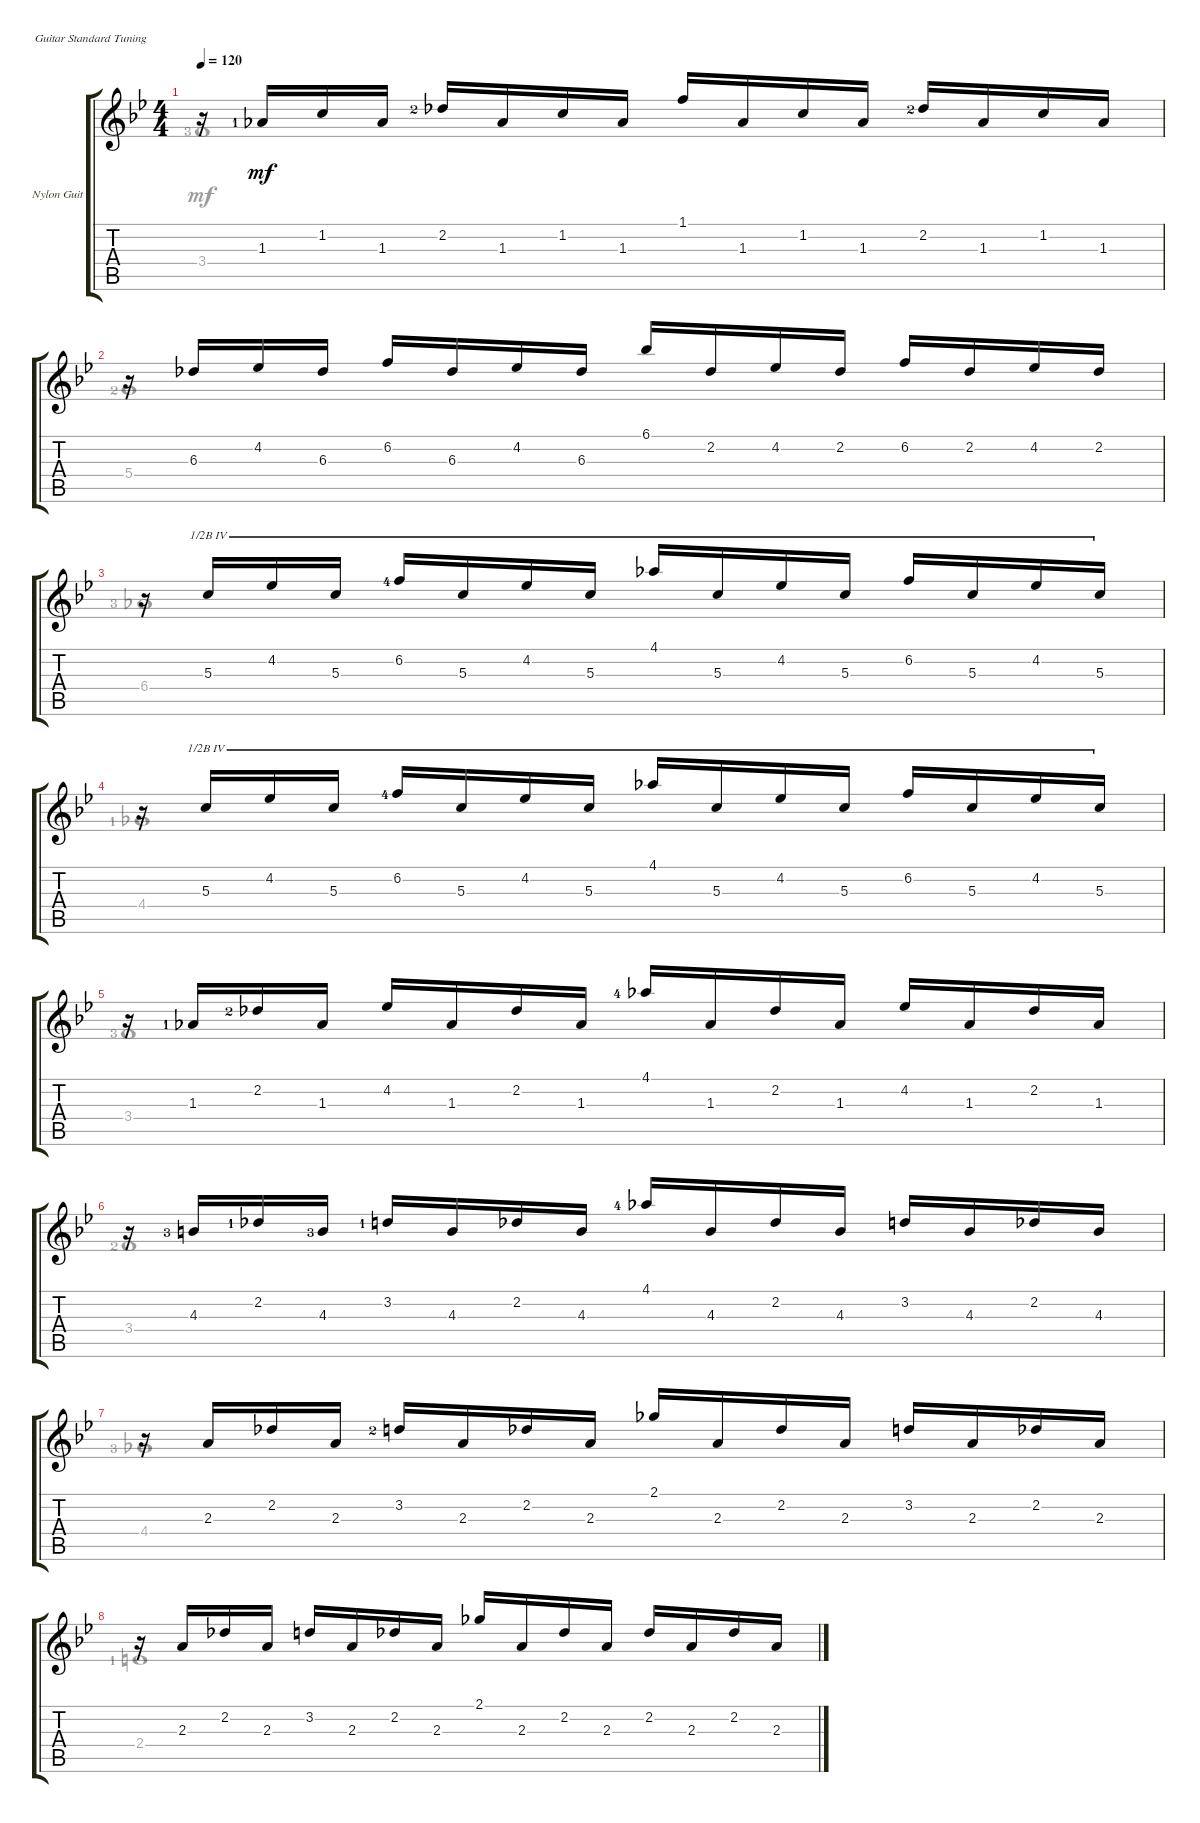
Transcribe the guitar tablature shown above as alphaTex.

\defaultSystemsLayout 4
\bracketExtendMode groupsimilarinstruments
\firstSystemTrackNameOrientation horizontal
\otherSystemsTrackNameOrientation horizontal
\track ("Nylon Guitar" "Nylon Guit") {instrument acousticguitarsteel}
\staff {score tabs}
\tuning (E4 B3 G3 D3 A2 E2)
\voice
\ts (4 4)
\tempo 120
\clef g2
\ks bb
r.16{dy mf} 1.3{lf 2}.16 1.2.16 1.3.16 2.2{lf 3}.16 1.3.16 1.2.16 1.3.16 1.1.16 1.3.16 1.2.16 1.3.16 2.2{lf 3}.16 1.3.16 1.2.16 1.3.16 |
r.16 6.3.16 4.2.16 6.3.16 6.2.16 6.3.16 4.2.16 6.3.16 6.1.16 2.2.16 4.2.16 2.2.16 6.2.16 2.2.16 4.2.16 2.2.16 |
r.16 5.3.16{barre (4 half)} 4.2.16{barre (4 half)} 5.3.16{barre (4 half)} 6.2{lf 5}.16{barre (4 half)} 5.3.16{barre (4 half)} 4.2.16{barre (4 half)} 5.3.16{barre (4 half)} 4.1.16{barre (4 half)} 5.3.16{barre (4 half)} 4.2.16{barre (4 half)} 5.3.16{barre (4 half)} 6.2.16{barre (4 half)} 5.3.16{barre (4 half)} 4.2.16{barre (4 half)} 5.3.16{barre (4 half)} |
r.16 5.3.16{barre (4 half)} 4.2.16{barre (4 half)} 5.3.16{barre (4 half)} 6.2{lf 5}.16{barre (4 half)} 5.3.16{barre (4 half)} 4.2.16{barre (4 half)} 5.3.16{barre (4 half)} 4.1.16{barre (4 half)} 5.3.16{barre (4 half)} 4.2.16{barre (4 half)} 5.3.16{barre (4 half)} 6.2.16{barre (4 half)} 5.3.16{barre (4 half)} 4.2.16{barre (4 half)} 5.3.16{barre (4 half)} |
r.16 1.3{lf 2}.16 2.2{lf 3}.16 1.3.16 4.2.16 1.3.16 2.2.16 1.3.16 4.1{lf 5}.16 1.3.16 2.2.16 1.3.16 4.2.16 1.3.16 2.2.16 1.3.16 |
r.16 4.3{lf 4}.16 2.2{lf 2}.16 4.3{lf 4}.16 3.2{lf 2}.16 4.3.16 2.2.16 4.3.16 4.1{lf 5}.16 4.3.16 2.2.16 4.3.16 3.2.16 4.3.16 2.2.16 4.3.16 |
r.16 2.3.16 2.2.16 2.3.16 3.2{lf 3}.16 2.3.16 2.2.16 2.3.16 2.1.16 2.3.16 2.2.16 2.3.16 3.2.16 2.3.16 2.2.16 2.3.16 |
r.16 2.3.16 2.2.16 2.3.16 3.2.16 2.3.16 2.2.16 2.3.16 2.1.16 2.3.16 2.2.16 2.3.16 2.2.16 2.3.16 2.2.16 2.3.16
\voice
\clef g2
\ottava regular
\simile none
\ks bb
3.4{lf 4}.1{dy mf} |
5.4{lf 3}.1 |
6.4{lf 4}.1 |
4.4{lf 2}.1 |
3.4{lf 4}.1 |
3.4{lf 3}.1 |
4.4{lf 4}.1 |
2.4{lf 2}.1
